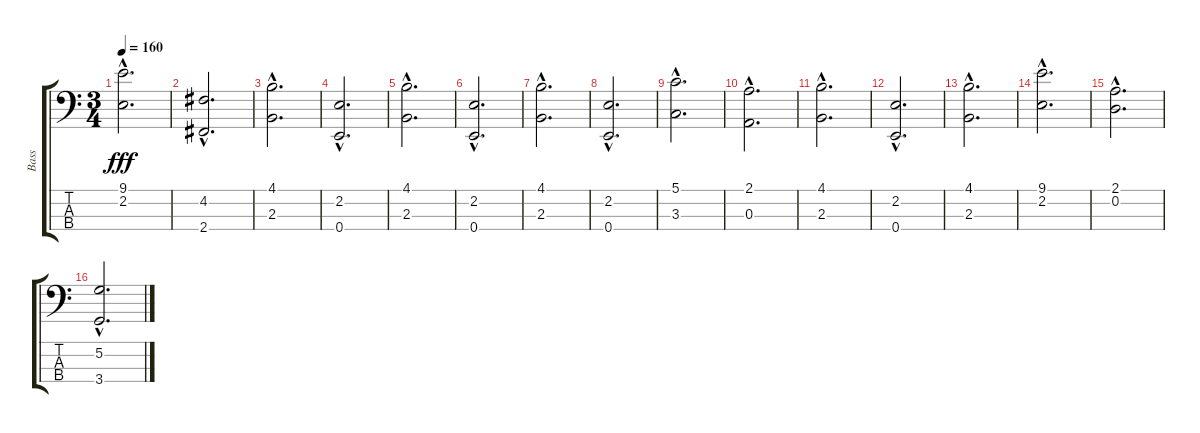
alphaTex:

\track ("Bass" "Bass") {instrument slapbass1}
\staff {score tabs}
\tuning (G2 D2 A1 E1) {hide}
\ts (3 4)
\tempo 160
\clef f4
\ks c
(9.1{hac} 2.2{hac}).2{d dy fff} |
(4.2{hac} 2.4{hac}).2{d} |
(4.1{hac} 2.3{hac}).2{d} |
(2.2{hac} 0.4{hac}).2{d} |
(4.1{hac} 2.3{hac}).2{d} |
(2.2{hac} 0.4{hac}).2{d} |
(4.1{hac} 2.3{hac}).2{d} |
(2.2{hac} 0.4{hac}).2{d} |
(5.1{hac} 3.3{hac}).2{d} |
(2.1{hac} 0.3{hac}).2{d} |
(4.1{hac} 2.3{hac}).2{d} |
(2.2{hac} 0.4{hac}).2{d} |
(4.1{hac} 2.3{hac}).2{d} |
(9.1{hac} 2.2{hac}).2{d} |
(2.1{hac} 0.2{hac}).2{d} |
(5.2{hac} 3.4{hac}).2{d}
